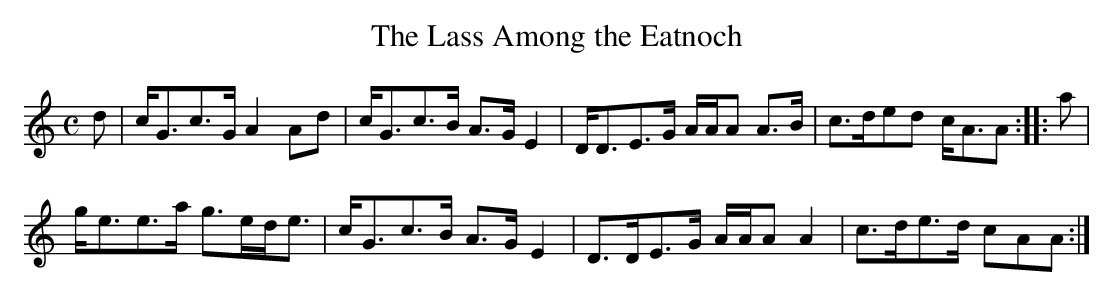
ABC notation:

X:1
T:The Lass Among the Eatnoch
L:1/8
M:C
K:C
d|c<Gc>G A2Ad|c<Gc>B A>G E2|D<DE>G A/A/A A>B|c>ded c<AA::a|
g<ee>a g>ed<e|c<Gc>B A>G E2|D>DE>G A/A/A A2|c>de>d cAA:|]
